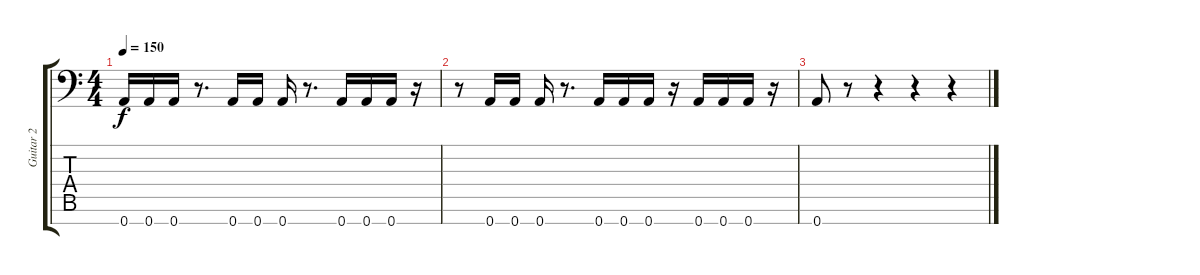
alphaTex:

\track ("Guitar 2" "Guitar 2") {instrument overdrivenguitar}
\staff {score tabs}
\tuning (E4 B3 G3 D3 A2 E2 A1) {hide}
\ts (4 4)
\tempo 150
\clef f4
\ks c
0.7.16{dy f} 0.7.16 0.7.16 r.8{d} 0.7.16 0.7.16 0.7.16 r.8{d} 0.7.16 0.7.16 0.7.16 r.16 |
r.8 0.7.16 0.7.16 0.7.16 r.8{d} 0.7.16 0.7.16 0.7.16 r.16 0.7.16 0.7.16 0.7.16 r.16 |
0.7.8 r.8 r.4 r.4 r.4
